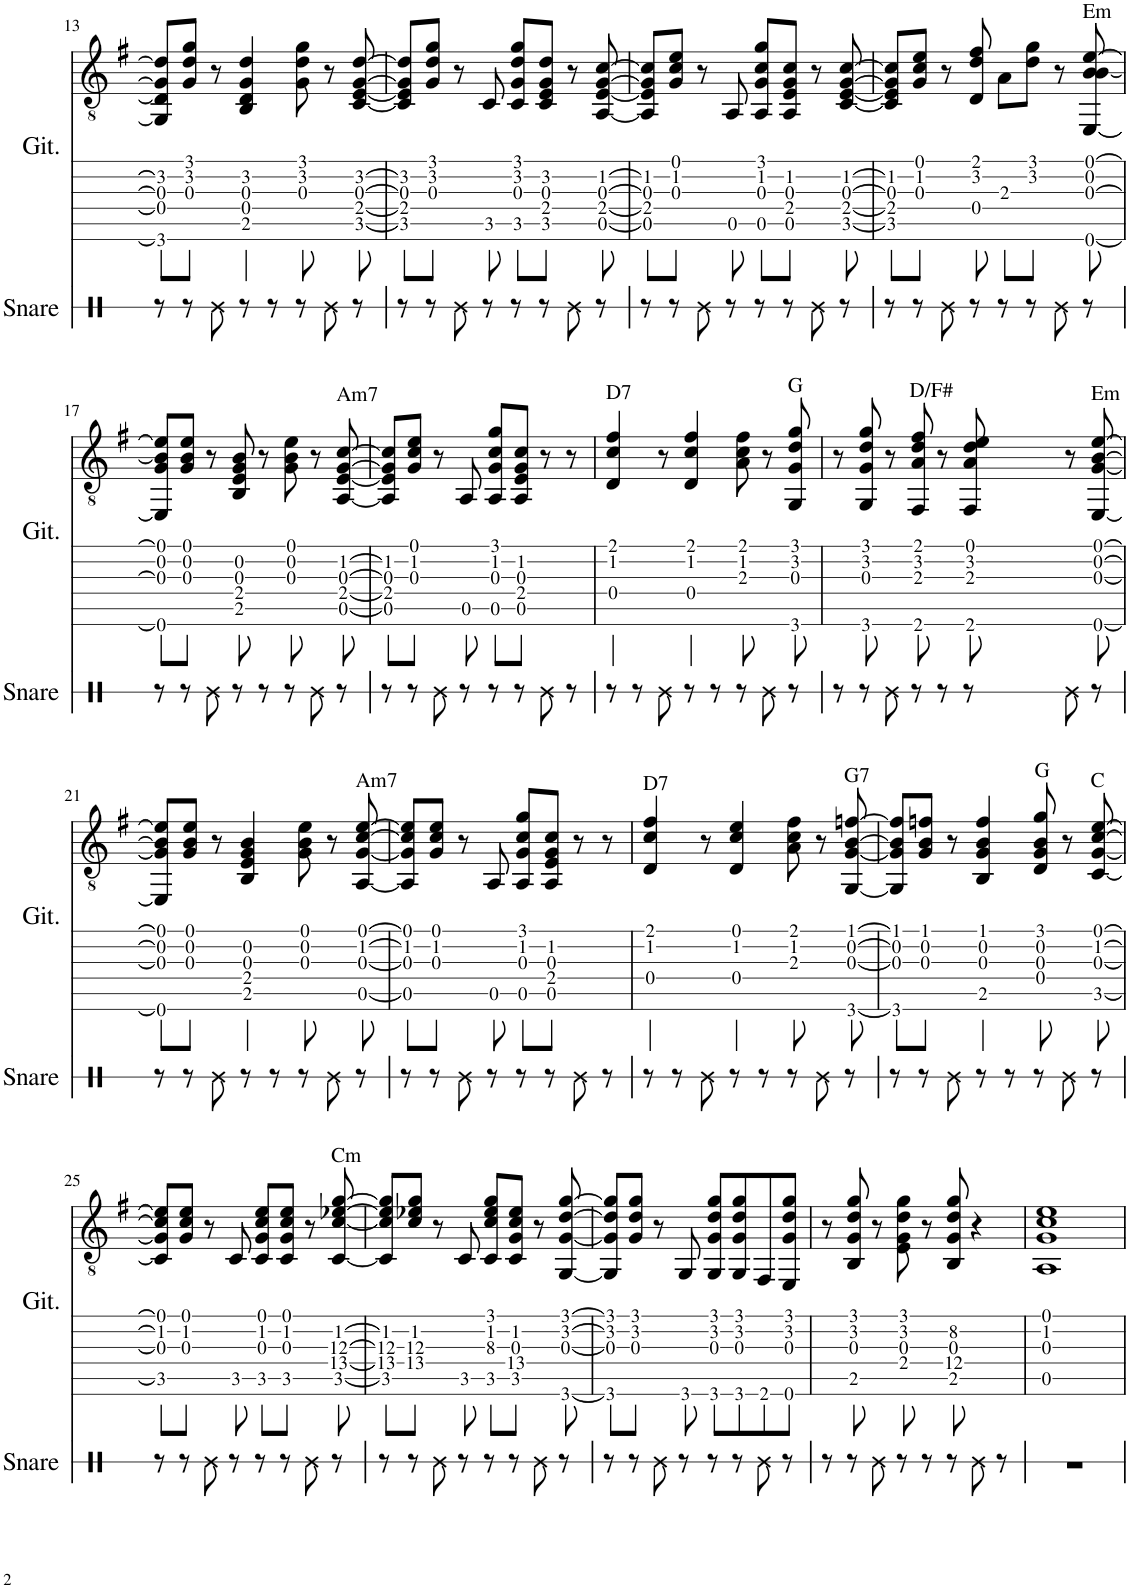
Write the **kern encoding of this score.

**kern	**kern	**kern
*part2	*part1	*part1
*staff3	*staff2	*staff1
*I"Snare	*I"Git.	*
*I'Snare	*I'Git.	*
!!LO:PB:g=z
*clefX	*	*clefGv2
*k[]	*k[f#]	*k[f#]
*M4/4	*M4/4	*M4/4
=13	=13	=13
8r	8GG\] 8D\] 8G\] 8d\]L	8GG/] 8D/] 8G/] 8d/]L
8r	8G\ 8d\ 8g\J	8G/ 8d/ 8g/J
8Re\	8r	8r
8r	4BB\ 4D\ 4G\ 4d\	4BB/ 4D/ 4G/ 4d/
8r	.	.
8r	8G\ 8d\ 8g\	8G\ 8d\ 8g\
8Re\	8r	8r
8r	[8C\ [8E\ [8G\ [8d\	[8C/ [8E/ [8G/ [8d/
=14	=14	=14
8r	8C\] 8E\] 8G\] 8d\]L	8C/] 8E/] 8G/] 8d/]L
8r	8G\ 8d\ 8g\J	8G/ 8d/ 8g/J
8Re\	8r	8r
8r	8C\	8C/
8r	8C\ 8G\ 8d\ 8g\L	8C/ 8G/ 8d/ 8g/L
8r	8C\ 8E\ 8G\ 8d\J	8C/ 8E/ 8G/ 8d/J
8Re\	8r	8r
8r	[8AA\ [8E\ [8G\ [8c\	[8AA/ [8E/ [8G/ [8c/
=15	=15	=15
8r	8AA\] 8E\] 8G\] 8c\]L	8AA/] 8E/] 8G/] 8c/]L
8r	8G\ 8c\ 8e\J	8G/ 8c/ 8e/J
8Re\	8r	8r
8r	8AA\	8AA/
8r	8AA\ 8G\ 8c\ 8g\L	8AA/ 8G/ 8c/ 8g/L
8r	8AA\ 8E\ 8G\ 8c\J	8AA/ 8E/ 8G/ 8c/J
8Re\	8r	8r
8r	[8C\ [8E\ [8G\ [8c\	[8C/ [8E/ [8G/ [8c/
=16	=16	=16
8r	8C\] 8E\] 8G\] 8c\]L	8C/] 8E/] 8G/] 8c/]L
8r	8G\ 8c\ 8e\J	8G/ 8c/ 8e/J
8Re\	8r	8r
8r	8D\ 8d\ 8f#X\	8D/ 8d/ 8f#/
8r	8A\L	8A\L
8r	8d\ 8g\J	8d\ 8g\J
8Re\	8r	8r
!	!	!LO:TX:a:t=Em
8r	[8EE\ [8G\ 8B\ [8e\	[8EE/ 8B/ [8B/ [8e/
!!LO:LB:g=z
=17	=17	=17
8r	8EE\] 8G\] 8B\ 8e\]L	8EE/] 8G/ 8B/] 8e/]L
8r	8G\ 8B\ 8e\J	8G/ 8B/ 8e/J
8Re\	8r	8r
8r	8BB\ 8E\ 8G\ 8B\	8BB/ 8E/ 8G/ 8B/
8r	8r	8r
8r	8G\ 8B\ 8e\	8G\ 8B\ 8e\
8Re\	8r	8r
!	!	!LO:TX:a:t=Am7
8r	[8AA\ [8E\ [8G\ [8c\	[8AA/ [8E/ [8G/ [8c/
=18	=18	=18
8r	8AA\] 8E\] 8G\] 8c\]L	8AA/] 8E/] 8G/] 8c/]L
8r	8G\ 8c\ 8e\J	8G/ 8c/ 8e/J
8Re\	8r	8r
8r	8AA\	8AA/
8r	8AA\ 8G\ 8c\ 8g\L	8AA/ 8G/ 8c/ 8g/L
8r	8AA\ 8E\ 8G\ 8c\J	8AA/ 8E/ 8G/ 8c/J
8Re\	8r	8r
8r	8r	8r
=19	=19	=19
!	!	!LO:TX:a:t=D7
8r	4D\ 4c\ 4f#\	4D/ 4c/ 4f#/
8r	.	.
8Re\	8r	8r
8r	4D\ 4c\ 4f#\	4D/ 4c/ 4f#/
8r	.	.
8r	8A\ 8c\ 8f#\	8A\ 8c\ 8f#\
8Re\	8r	8r
!	!	!LO:TX:a:t=G
8r	8GG\ 8G\ 8d\ 8g\	8GG/ 8G/ 8d/ 8g/
=20	=20	=20
8r	8r	8r
8r	8GG\ 8G\ 8d\ 8g\	8GG/ 8G/ 8d/ 8g/
8Re\	8r	8r
!	!	!LO:TX:a:t=D/F#
8r	8FF#\ 8A\ 8d\ 8f#\	8FF#/ 8A/ 8d/ 8f#/
8r	8r	8r
8r	8FF#\ 8A\ 8d\ 8e\	8FF#/ 8A/ 8d/ 8e/
8Re\	8r	8r
!	!	!LO:TX:a:t=Em
8r	[8EE\ [8G\ [8B\ [8e\	[8EE/ [8G/ [8B/ [8e/
!!LO:LB:g=z
=21	=21	=21
8r	8EE\] 8G\] 8B\] 8e\]L	8EE/] 8G/] 8B/] 8e/]L
8r	8G\ 8B\ 8e\J	8G/ 8B/ 8e/J
8Re\	8r	8r
8r	4BB\ 4E\ 4G\ 4B\	4BB/ 4E/ 4G/ 4B/
8r	.	.
8r	8G\ 8B\ 8e\	8G\ 8B\ 8e\
8Re\	8r	8r
!	!	!LO:TX:a:t=Am7
8r	[8AA\ [8G\ [8c\ [8e\	[8AA/ [8G/ [8c/ [8e/
=22	=22	=22
8r	8AA\] 8G\] 8c\] 8e\]L	8AA/] 8G/] 8c/] 8e/]L
8r	8G\ 8c\ 8e\J	8G/ 8c/ 8e/J
8Re\	8r	8r
8r	8AA\	8AA/
8r	8AA\ 8G\ 8c\ 8g\L	8AA/ 8G/ 8c/ 8g/L
8r	8AA\ 8E\ 8G\ 8c\J	8AA/ 8E/ 8G/ 8c/J
8Re\	8r	8r
8r	8r	8r
=23	=23	=23
!	!	!LO:TX:a:t=D7
8r	4D\ 4c\ 4f#\	4D/ 4c/ 4f#/
8r	.	.
8Re\	8r	8r
8r	4D\ 4c\ 4e\	4D/ 4c/ 4e/
8r	.	.
8r	8A\ 8c\ 8f#\	8A\ 8c\ 8f#\
8Re\	8r	8r
!	!	!LO:TX:a:t=G7
8r	[8GG\ [8G\ [8B\ [8f\	[8GG/ [8G/ [8B/ [8fn/
=24	=24	=24
8r	8GG\] 8G\] 8B\] 8f\]L	8GG/] 8G/] 8B/] 8f/]L
8r	8G\ 8B\ 8f\J	8G/ 8B/ 8fn/J
8Re\	8r	8r
8r	4BB\ 4G\ 4B\ 4f\	4BB/ 4G/ 4B/ 4f/
8r	.	.
!	!	!LO:TX:a:t=G
8r	8D\ 8G\ 8B\ 8g\	8D/ 8G/ 8B/ 8g/
8Re\	8r	8r
!	!	!LO:TX:a:t=C
8r	[8C\ [8G\ [8c\ [8e\	[8C/ [8G/ [8c/ [8e/
!!LO:LB:g=z
=25	=25	=25
8r	8C\] 8G\] 8c\] 8e\]L	8C/] 8G/] 8c/] 8e/]L
8r	8G\ 8c\ 8e\J	8G/ 8c/ 8e/J
8Re\	8r	8r
8r	8C\	8C/
8r	8C\ 8G\ 8c\ 8e\L	8C/ 8G/ 8c/ 8e/L
8r	8C\ 8G\ 8c\ 8e\J	8C/ 8G/ 8c/ 8e/J
8Re\	8r	8r
!	!	!LO:TX:a:t=Cm
8r	[8C\ [8e-\ [8g\ [8c\	[8C/ [8c/ [8e-X/ [8g/
=26	=26	=26
8r	8C\] 8c\] 8e-\] 8g\]L	8C/] 8c/] 8e-/] 8g/]L
8r	8e-\ 8g\ 8c\J	8c/ 8e-X/ 8g/J
8Re\	8r	8r
8r	8C\	8C/
8r	8C\ 8e-\ 8c\ 8g\L	8C/ 8c/ 8e-/ 8g/L
8r	8C\ 8e-\ 8G\ 8c\J	8C/ 8G/ 8c/ 8e-/J
8Re\	8r	8r
8r	[8GG\ [8G\ [8d\ [8g\	[8GG/ [8G/ [8d/ [8g/
=27	=27	=27
8r	8GG\] 8G\] 8d\] 8g\]L	8GG/] 8G/] 8d/] 8g/]L
8r	8G\ 8d\ 8g\J	8G/ 8d/ 8g/J
8Re\	8r	8r
8r	8GG\	8GG/
8r	8GG\ 8G\ 8d\ 8g\L	8GG/ 8G/ 8d/ 8g/L
8r	8GG\ 8G\ 8d\ 8g\	8GG/ 8G/ 8d/ 8g/
8Re\	8FF#\	8FF#/
8r	8EE\ 8G\ 8d\ 8g\J	8EE/ 8G/ 8d/ 8g/J
=28	=28	=28
8r	8r	8r
8r	8BB\ 8G\ 8d\ 8g\	8BB/ 8G/ 8d/ 8g/
8Re\	8r	8r
8r	8E\ 8G\ 8d\ 8g\	8E\ 8G\ 8d\ 8g\
8r	8r	8r
8r	8BB\ 8d\ 8G\ 8g\	8BB/ 8G/ 8d/ 8g/
8Re\	4r	4r
8r	.	.
=29	=29	=29
1r	1AA 1G 1c 1e	1AA 1G 1c 1e
=	=	=
*-	*-	*-
